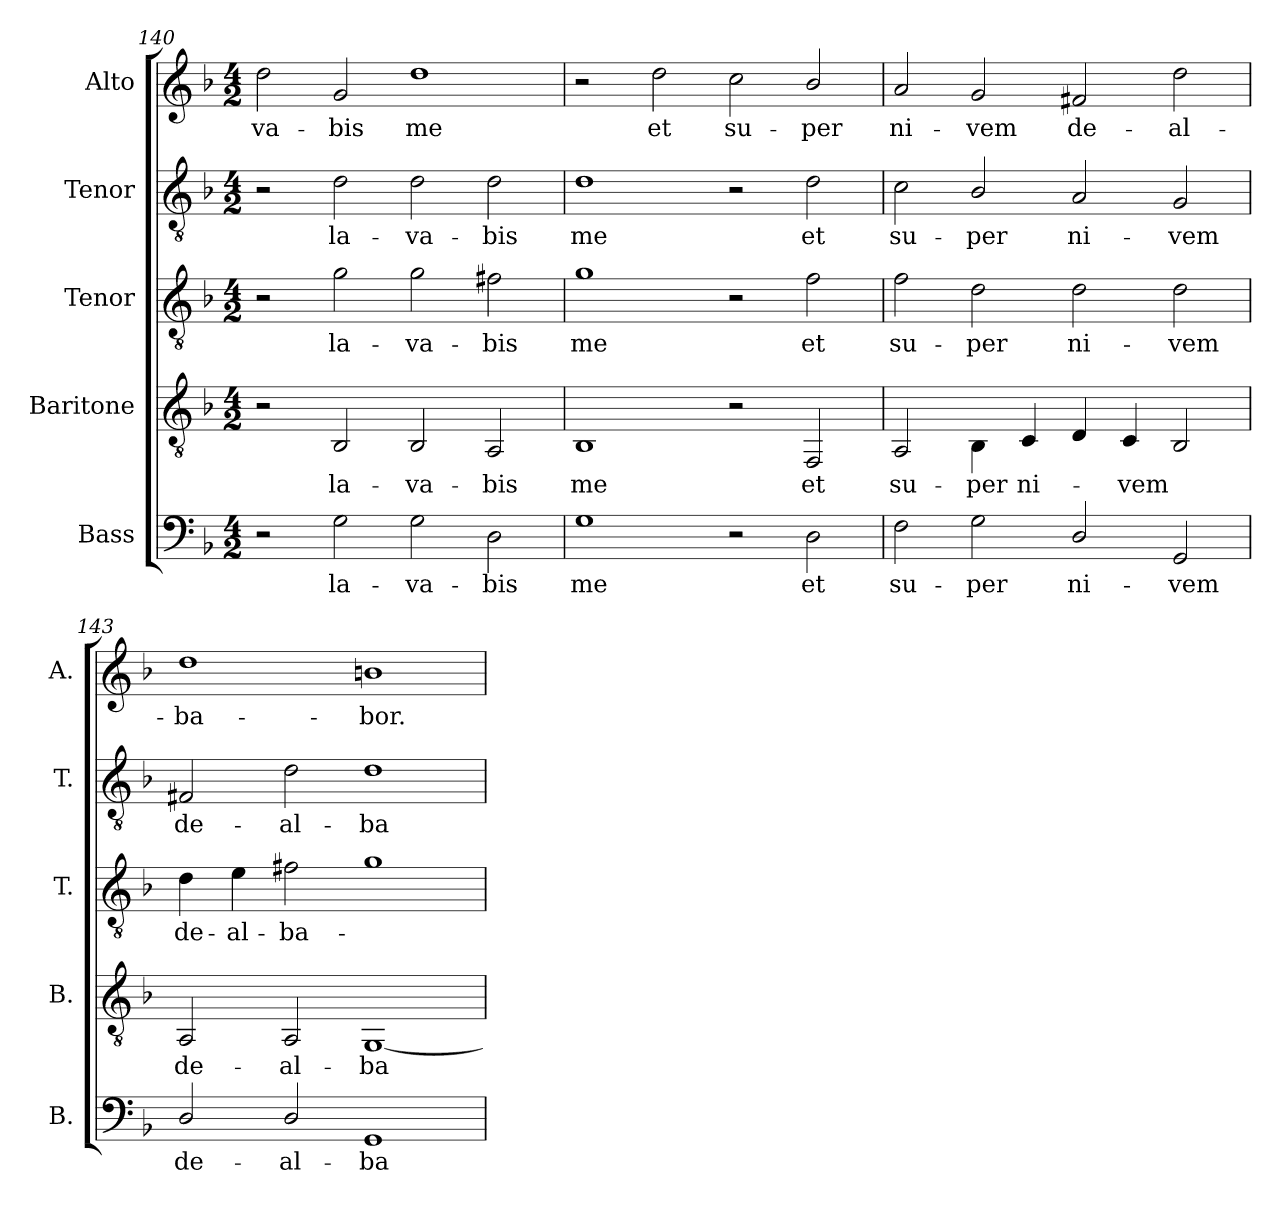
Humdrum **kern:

**kern	**text	**kern	**text	**kern	**text	**kern	**text	**kern	**text
*part5	*part5	*part4	*part4	*part3	*part3	*part2	*part2	*part1	*part1
*staff5	*staff5	*staff4	*staff4	*staff3	*staff3	*staff2	*staff2	*staff1	*staff1
*I"Bass	*	*I"Baritone	*	*I"Tenor	*	*I"Tenor	*	*I"Alto	*
*I'B.	*	*I'B.	*	*I'T.	*	*I'T.	*	*I'A.	*
*clefF4	*	*clefGv2	*	*clefGv2	*	*clefGv2	*	*clefG2	*
*	*	*	*	*ITrd7c12	*	*ITrd7c12	*	*	*
*k[b-]	*	*k[b-]	*	*k[b-]	*	*k[b-]	*	*k[b-]	*
*F:	*	*F:	*	*F:	*	*F:	*	*F:	*
*M4/2	*	*M4/2	*	*M4/2	*	*M4/2	*	*M4/2	*
=140	=140	=140	=140	=140	=140	=140	=140	=140	=140
!	!	!	!	!	!	!	!	!	!LO:LY:b:color=#000000
2r	.	2r	.	2r	.	2r	.	2ddi\	-va-
!	!LO:LY:b:color=#000000	!	!	!	!	!	!	!	!
!	!	!	!LO:LY:b:color=#000000	!	!	!	!	!	!
!	!	!	!	!	!LO:LY:b:color=#000000	!	!	!	!
!	!	!	!	!	!	!	!LO:LY:b:color=#000000	!	!
!	!	!	!	!	!	!	!	!	!LO:LY:b:color=#000000
2Gi\	la-	2BB-i/	la-	2Gi\	la-	2Di\	la-	2gi/	-bis
!	!LO:LY:b:color=#000000	!	!	!	!	!	!	!	!
!	!	!	!LO:LY:b:color=#000000	!	!	!	!	!	!
!	!	!	!	!	!LO:LY:b:color=#000000	!	!	!	!
!	!	!	!	!	!	!	!LO:LY:b:color=#000000	!	!
!	!	!	!	!	!	!	!	!	!LO:LY:b:color=#000000
2Gi\	-va-	2BB-i/	-va-	2Gi\	-va-	2Di\	-va-	1ddi	me
!	!LO:LY:b:color=#000000	!	!	!	!	!	!	!	!
!	!	!	!LO:LY:b:color=#000000	!	!	!	!	!	!
!	!	!	!	!	!LO:LY:b:color=#000000	!	!	!	!
!	!	!	!	!	!	!	!LO:LY:b:color=#000000	!	!
2Di\	-bis	2AAi/	-bis	2F#Xi\	-bis	2Di\	-bis	.	.
=141	=141	=141	=141	=141	=141	=141	=141	=141	=141
!	!LO:LY:b:color=#000000	!	!	!	!	!	!	!	!
!	!	!	!LO:LY:b:color=#000000	!	!	!	!	!	!
!	!	!	!	!	!LO:LY:b:color=#000000	!	!	!	!
!	!	!	!	!	!	!	!LO:LY:b:color=#000000	!	!
1Gi	me	1BB-i	me	1Gi	me	1Di	me	2r	.
!	!	!	!	!	!	!	!	!	!LO:LY:b:color=#000000
.	.	.	.	.	.	.	.	2ddi\	et
!	!	!	!	!	!	!	!	!	!LO:LY:b:color=#000000
2r	.	2r	.	2r	.	2r	.	2cci\	su-
!	!LO:LY:b:color=#000000	!	!	!	!	!	!	!	!
!	!	!	!LO:LY:b:color=#000000	!	!	!	!	!	!
!	!	!	!	!	!LO:LY:b:color=#000000	!	!	!	!
!	!	!	!	!	!	!	!LO:LY:b:color=#000000	!	!
!	!	!	!	!	!	!	!	!	!LO:LY:b:color=#000000
2Di\	et	2FFi/	et	2Fi\	et	2Di\	et	2b-i/	-per
=142	=142	=142	=142	=142	=142	=142	=142	=142	=142
!	!LO:LY:b:color=#000000	!	!	!	!	!	!	!	!
!	!	!	!LO:LY:b:color=#000000	!	!	!	!	!	!
!	!	!	!	!	!LO:LY:b:color=#000000	!	!	!	!
!	!	!	!	!	!	!	!LO:LY:b:color=#000000	!	!
!	!	!	!	!	!	!	!	!	!LO:LY:b:color=#000000
2Fi\	su-	2AAi/	su-	2Fi\	su-	2Ci\	su-	2ai/	ni-
!	!LO:LY:b:color=#000000	!	!	!	!	!	!	!	!
!	!	!	!LO:LY:b:color=#000000	!	!	!	!	!	!
!	!	!	!	!	!LO:LY:b:color=#000000	!	!	!	!
!	!	!	!	!	!	!	!LO:LY:b:color=#000000	!	!
!	!	!	!	!	!	!	!	!	!LO:LY:b:color=#000000
2Gi\	-per	4BB-i\	-per	2Di\	-per	2BB-i/	-per	2gi/	-vem
!	!	!	!LO:LY:b:color=#000000	!	!	!	!	!	!
.	.	4Ci/	ni-	.	.	.	.	.	.
!	!LO:LY:b:color=#000000	!	!	!	!	!	!	!	!
!	!	!	!	!	!LO:LY:b:color=#000000	!	!	!	!
!	!	!	!	!	!	!	!LO:LY:b:color=#000000	!	!
!	!	!	!	!	!	!	!	!	!LO:LY:b:color=#000000
2Di/	ni-	4Di/	.	2Di\	ni-	2AAi/	ni-	2f#Xi/	de-
!	!	!	!LO:LY:b:color=#000000	!	!	!	!	!	!
.	.	4Ci/	-vem	.	.	.	.	.	.
!	!LO:LY:b:color=#000000	!	!	!	!	!	!	!	!
!	!	!	!	!	!LO:LY:b:color=#000000	!	!	!	!
!	!	!	!	!	!	!	!LO:LY:b:color=#000000	!	!
!	!	!	!	!	!	!	!	!	!LO:LY:b:color=#000000
2GGi/	-vem	2BB-i/	.	2Di\	-vem	2GGi/	-vem	2ddi\	-al-
!!LO:LB:g=z
=143	=143	=143	=143	=143	=143	=143	=143	=143	=143
!	!LO:LY:b:color=#000000	!	!	!	!	!	!	!	!
!	!	!	!LO:LY:b:color=#000000	!	!	!	!	!	!
!	!	!	!	!	!LO:LY:b:color=#000000	!	!	!	!
!	!	!	!	!	!	!	!LO:LY:b:color=#000000	!	!
!	!	!	!	!	!	!	!	!	!LO:LY:b:color=#000000
2Di/	de-	2AAi/	de-	4Di\	de-	2FF#Xi/	de-	1ddi	-ba-
!	!	!	!	!	!LO:LY:b:color=#000000	!	!	!	!
.	.	.	.	4Ei\	-al-	.	.	.	.
!	!LO:LY:b:color=#000000	!	!	!	!	!	!	!	!
!	!	!	!LO:LY:b:color=#000000	!	!	!	!	!	!
!	!	!	!	!	!LO:LY:b:color=#000000	!	!	!	!
!	!	!	!	!	!	!	!LO:LY:b:color=#000000	!	!
2Di/	-al-	2AAi/	-al-	2F#Xi\	-ba-	2Di\	-al-	.	.
!	!LO:LY:b:color=#000000	!	!	!	!	!	!	!	!
!	!	!	!LO:LY:b:color=#000000	!	!	!	!	!	!
!	!	!	!	!	!	!	!LO:LY:b:color=#000000	!	!
!	!	!	!	!	!	!	!	!	!LO:LY:b:color=#000000
1GGi	-ba-	[1GGi	-ba-	1Gi	.	1Di	-ba-	1bni	-bor.
=	=	=	=	=	=	=	=	=	=
*-	*-	*-	*-	*-	*-	*-	*-	*-	*-
